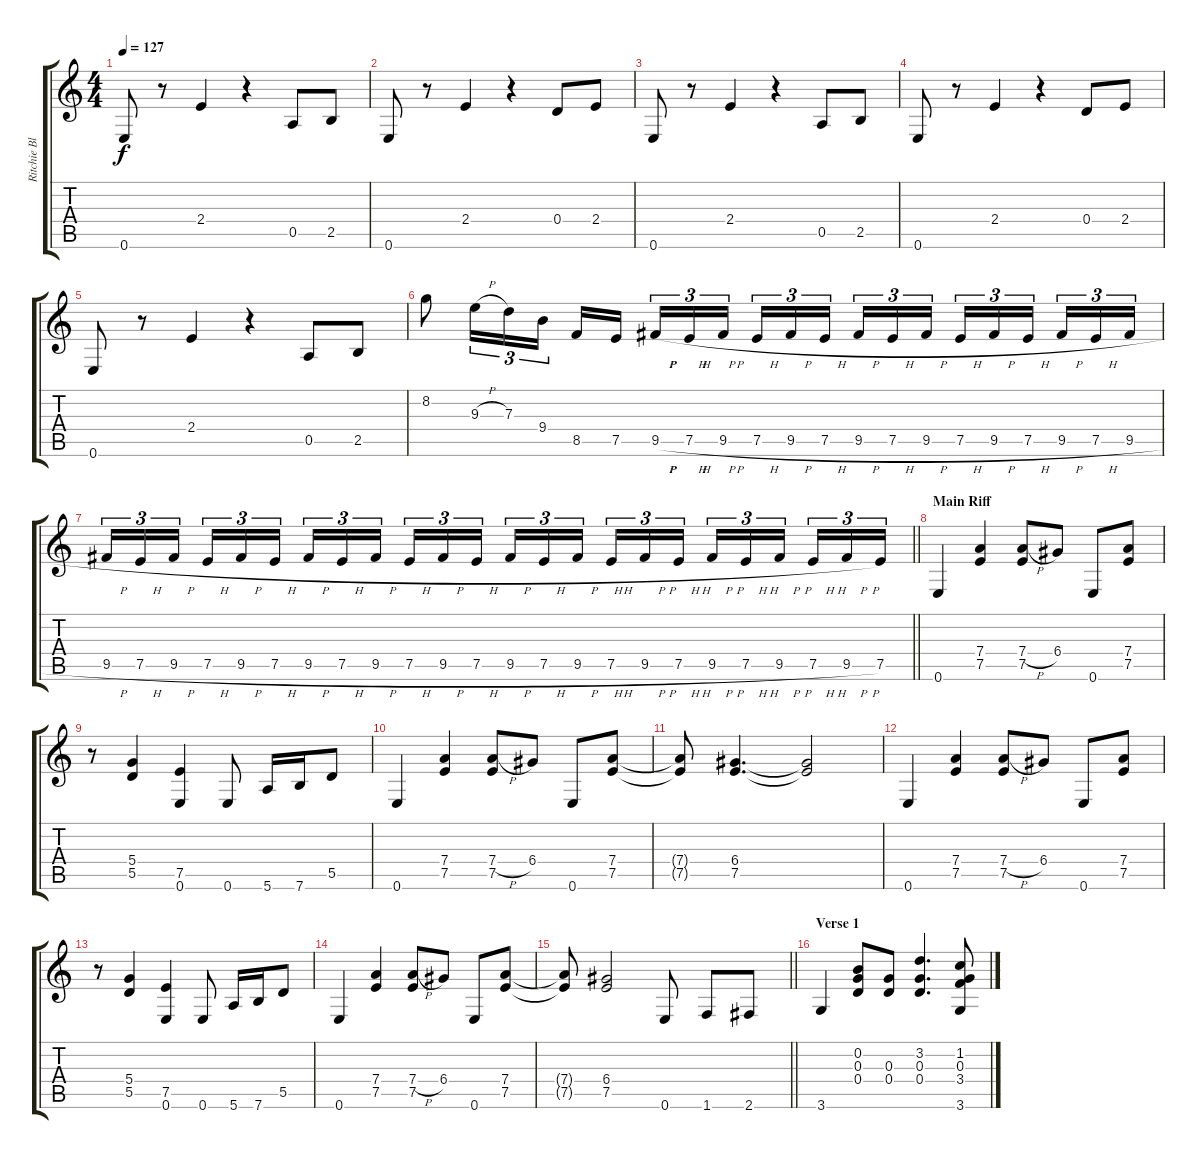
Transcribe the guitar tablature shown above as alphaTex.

\track ("Ritchie Blackmore" "Ritchie Bl") {instrument overdrivenguitar}
\staff {score tabs}
\tuning (E4 B3 G3 D3 A2 E2) {hide}
\ts (4 4)
\tempo 127
\clef g2
\ks c
0.6.8{dy f} r.8 2.4.4 r.4 0.5.8 2.5.8 |
0.6.8 r.8 2.4.4 r.4 0.4.8 2.4.8 |
0.6.8 r.8 2.4.4 r.4 0.5.8 2.5.8 |
0.6.8 r.8 2.4.4 r.4 0.4.8 2.4.8 |
0.6.8 r.8 2.4.4 r.4 0.5.8 2.5.8 |
8.2.8 9.3{h}.16{tu (3 2)} 7.3.16{tu (3 2)} 9.4.16{tu (3 2)} 8.5.16 7.5.16{beam splitsecondary} 9.5{h}.16{tu (3 2)} 7.5{h}.16{tu (3 2)} 9.5{h}.16{tu (3 2)} 7.5{h}.16{tu (3 2)} 9.5{h}.16{tu (3 2)} 7.5{h}.16{tu (3 2) beam splitsecondary} 9.5{h}.16{tu (3 2)} 7.5{h}.16{tu (3 2)} 9.5{h}.16{tu (3 2)} 7.5{h}.16{tu (3 2)} 9.5{h}.16{tu (3 2)} 7.5{h}.16{tu (3 2) beam splitsecondary} 9.5{h}.16{tu (3 2)} 7.5{h}.16{tu (3 2)} 9.5{h}.16{tu (3 2)} |
\barLineRight lightlight
9.5{h}.16{tu (3 2)} 7.5{h}.16{tu (3 2)} 9.5{h}.16{tu (3 2) beam splitsecondary} 7.5{h}.16{tu (3 2)} 9.5{h}.16{tu (3 2)} 7.5{h}.16{tu (3 2)} 9.5{h}.16{tu (3 2)} 7.5{h}.16{tu (3 2)} 9.5{h}.16{tu (3 2) beam splitsecondary} 7.5{h}.16{tu (3 2)} 9.5{h}.16{tu (3 2)} 7.5{h}.16{tu (3 2)} 9.5{h}.16{tu (3 2)} 7.5{h}.16{tu (3 2)} 9.5{h}.16{tu (3 2) beam splitsecondary} 7.5{h}.16{tu (3 2)} 9.5{h}.16{tu (3 2)} 7.5{h}.16{tu (3 2)} 9.5{h}.16{tu (3 2)} 7.5{h}.16{tu (3 2)} 9.5{h}.16{tu (3 2) beam splitsecondary} 7.5{h}.16{tu (3 2)} 9.5{h}.16{tu (3 2)} 7.5.16{tu (3 2)} |
\section ("" "Main Riff")
0.6.4 (7.4 7.5).4 (7.4{h} 7.5).8 6.4.8 0.6.8 (7.4 7.5).8 |
r.8 (5.4 5.5).4 (7.5 0.6).4 0.6.8 5.6.16 7.6.16 5.5.8 |
0.6.4 (7.4 7.5).4 (7.4{h} 7.5).8 6.4.8 0.6.8 (7.4 7.5).8 |
(7.4{t} 7.5{t}).8 (6.4 7.5).4{d} (6.4{t} 7.5{t}).2 |
0.6.4 (7.4 7.5).4 (7.4{h} 7.5).8 6.4.8 0.6.8 (7.4 7.5).8 |
r.8 (5.4 5.5).4 (7.5 0.6).4 0.6.8 5.6.16 7.6.16 5.5.8 |
0.6.4 (7.4 7.5).4 (7.4{h} 7.5).8 6.4.8 0.6.8 (7.4 7.5).8 |
\barLineRight lightlight
(7.4{t} 7.5{t}).8 (6.4 7.5).2 0.6.8 1.6.8 2.6.8 |
\section ("" "Verse 1")
3.6.4{volume 13 instrument electricguitarclean} (0.2 0.3 0.4).8 (0.3 0.4).8 (3.2 0.3 0.4).4{d} (1.2 0.3 3.4 3.6).8
